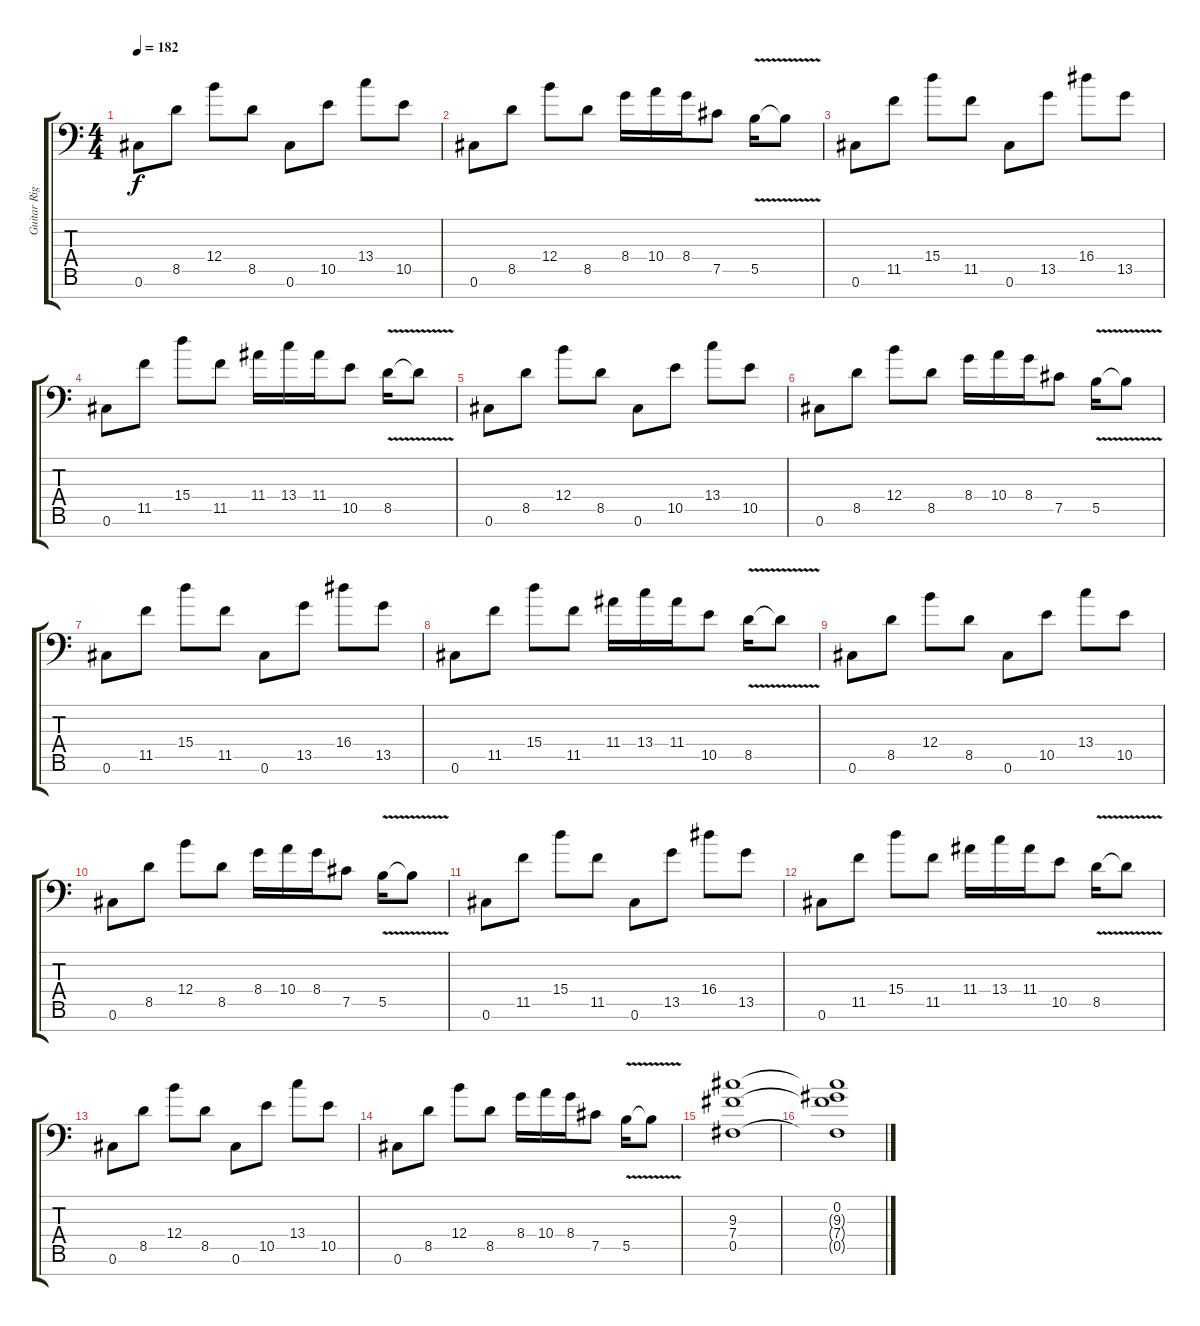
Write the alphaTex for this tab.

\track ("Guitar Right" "Guitar Rig") {instrument distortionguitar}
\staff {score tabs}
\tuning (Db4 Ab3 E3 B2 Gb2 Db2 A1) {hide}
\ts (4 4)
\tempo 182
\clef f4
\ks c
0.6.8{dy f} 8.5.8 12.4.8 8.5.8 0.6.8 10.5.8 13.4.8 10.5.8 |
0.6.8 8.5.8 12.4.8 8.5.8 8.4.16 10.4.16 8.4.16 7.5.8 5.5{v}.16 5.5{t}.8 |
0.6.8 11.5.8 15.4.8 11.5.8 0.6.8 13.5.8 16.4.8 13.5.8 |
0.6.8 11.5.8 15.4.8 11.5.8 11.4.16 13.4.16 11.4.16 10.5.8 8.5{v}.16 8.5{t}.8 |
0.6.8 8.5.8 12.4.8 8.5.8 0.6.8 10.5.8 13.4.8 10.5.8 |
0.6.8 8.5.8 12.4.8 8.5.8 8.4.16 10.4.16 8.4.16 7.5.8 5.5{v}.16 5.5{t}.8 |
0.6.8 11.5.8 15.4.8 11.5.8 0.6.8 13.5.8 16.4.8 13.5.8 |
0.6.8 11.5.8 15.4.8 11.5.8 11.4.16 13.4.16 11.4.16 10.5.8 8.5{v}.16 8.5{t}.8 |
0.6.8 8.5.8 12.4.8 8.5.8 0.6.8 10.5.8 13.4.8 10.5.8 |
0.6.8 8.5.8 12.4.8 8.5.8 8.4.16 10.4.16 8.4.16 7.5.8 5.5{v}.16 5.5{t}.8 |
0.6.8 11.5.8 15.4.8 11.5.8 0.6.8 13.5.8 16.4.8 13.5.8 |
0.6.8 11.5.8 15.4.8 11.5.8 11.4.16 13.4.16 11.4.16 10.5.8 8.5{v}.16 8.5{t}.8 |
0.6.8 8.5.8 12.4.8 8.5.8 0.6.8 10.5.8 13.4.8 10.5.8 |
0.6.8 8.5.8 12.4.8 8.5.8 8.4.16 10.4.16 8.4.16 7.5.8 5.5{v}.16 5.5{t}.8 |
(9.3 7.4 0.5).1 |
(0.2 9.3{t} 7.4{t} 0.5{t}).1
